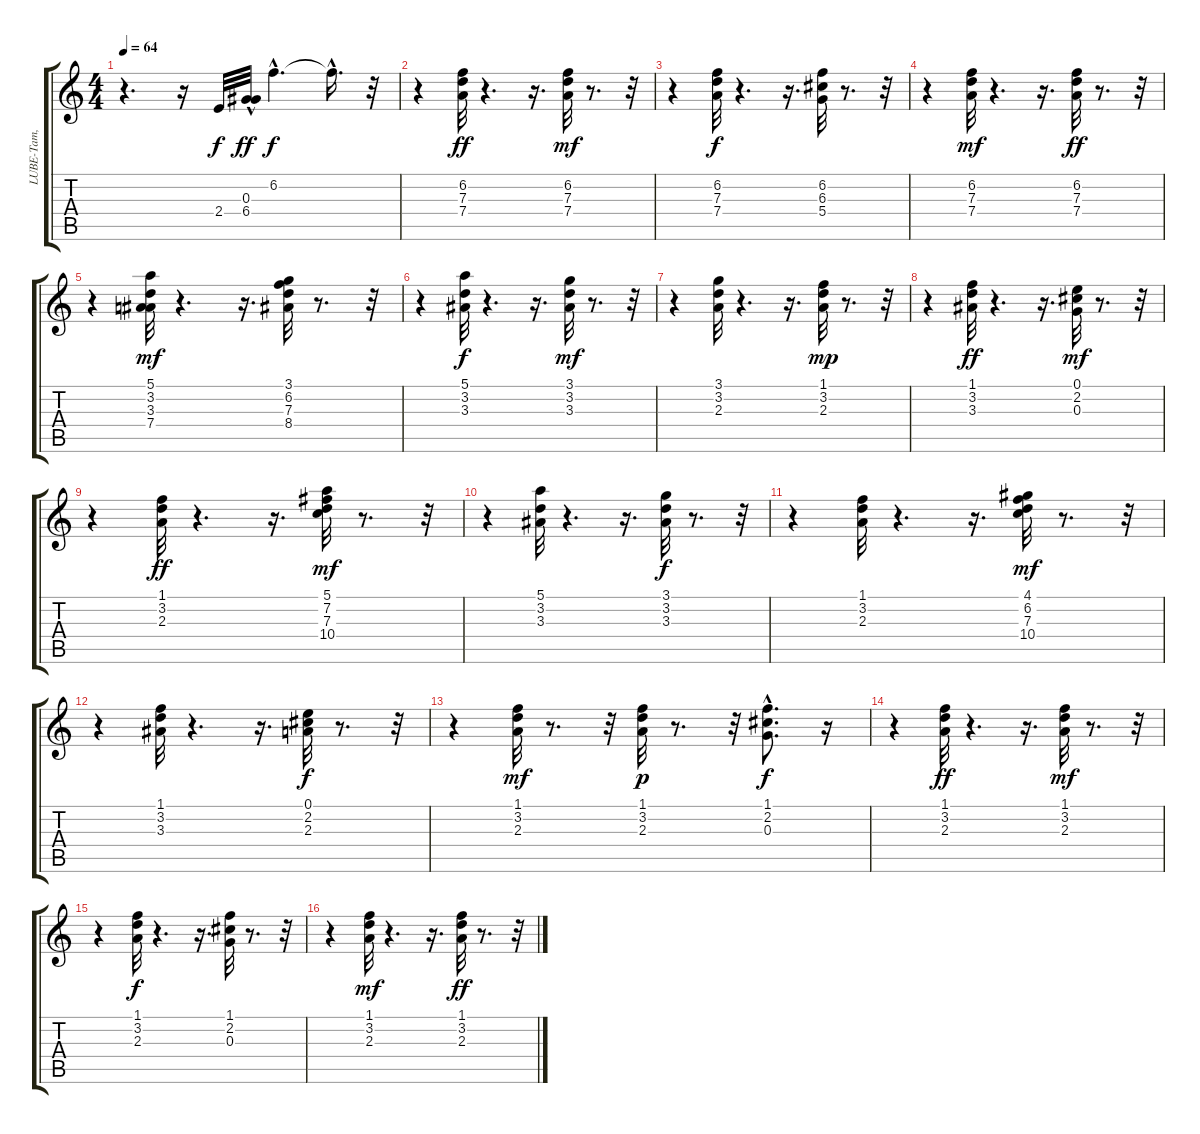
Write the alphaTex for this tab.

\track ("LUBE-Tam, Za Tumanami" "LUBE-Tam, ") {instrument acousticguitarsteel}
\staff {score tabs}
\tuning (E4 B3 G3 D3 A2 E2) {hide}
\ts (4 4)
\tempo 64
\clef g2
\ks c
r.4{d dy f instrument acousticguitarsteel} r.16 2.4.32 (0.3 6.4{hac}).32{dy ff} 6.2{hac}.4{d dy f} 6.2{hac t}.16{d} r.32 |
r.4 (6.2 7.3 7.4).32{dy ff} r.4{d} r.16{d} (6.2 7.3 7.4).32{dy mf} r.8{d} r.32 |
r.4 (6.2 7.3 7.4).32{dy f} r.4{d} r.16{d} (6.2 6.3 5.4).32 r.8{d} r.32 |
r.4 (6.2 7.3 7.4).32{dy mf} r.4{d} r.16{d} (6.2 7.3 7.4).32{dy ff} r.8{d} r.32 |
r.4 (5.1 3.2 3.3 7.4).32{dy mf} r.4{d} r.16{d} (3.1 6.2 7.3 8.4).32 r.8{d} r.32 |
r.4 (5.1 3.2 3.3).32{dy f} r.4{d} r.16{d} (3.1 3.2 3.3).32{dy mf} r.8{d} r.32 |
r.4 (3.1 3.2 2.3).32 r.4{d} r.16{d} (1.1 3.2 2.3).32{dy mp} r.8{d} r.32 |
r.4 (1.1 3.2 3.3).32{dy ff} r.4{d} r.16{d} (0.1 2.2 0.3).32{dy mf} r.8{d} r.32 |
r.4 (1.1 3.2 2.3).32{dy ff} r.4{d} r.16{d} (5.1 7.2 7.3 10.4).32{dy mf} r.8{d} r.32 |
r.4 (5.1 3.2 3.3).32 r.4{d} r.16{d} (3.1 3.2 3.3).32{dy f} r.8{d} r.32 |
r.4 (1.1 3.2 2.3).32 r.4{d} r.16{d} (4.1 6.2 7.3 10.4).32{dy mf} r.8{d} r.32 |
r.4 (1.1 3.2 3.3).32 r.4{d} r.16{d} (0.1 2.2 2.3).32{dy f} r.8{d} r.32 |
r.4 (1.1 3.2 2.3).32{dy mf} r.8{d} r.32 (1.1 3.2 2.3).32{dy p} r.8{d} r.32 (1.1{hac} 2.2{hac} 0.3{hac}).8{d dy f} r.16 |
r.4 (1.1 3.2 2.3).32{dy ff} r.4{d} r.16{d} (1.1 3.2 2.3).32{dy mf} r.8{d} r.32 |
r.4 (1.1 3.2 2.3).32{dy f} r.4{d} r.16{d} (1.1 2.2 0.3).32 r.8{d} r.32 |
r.4 (1.1 3.2 2.3).32{dy mf} r.4{d} r.16{d} (1.1 3.2 2.3).32{dy ff} r.8{d} r.32
